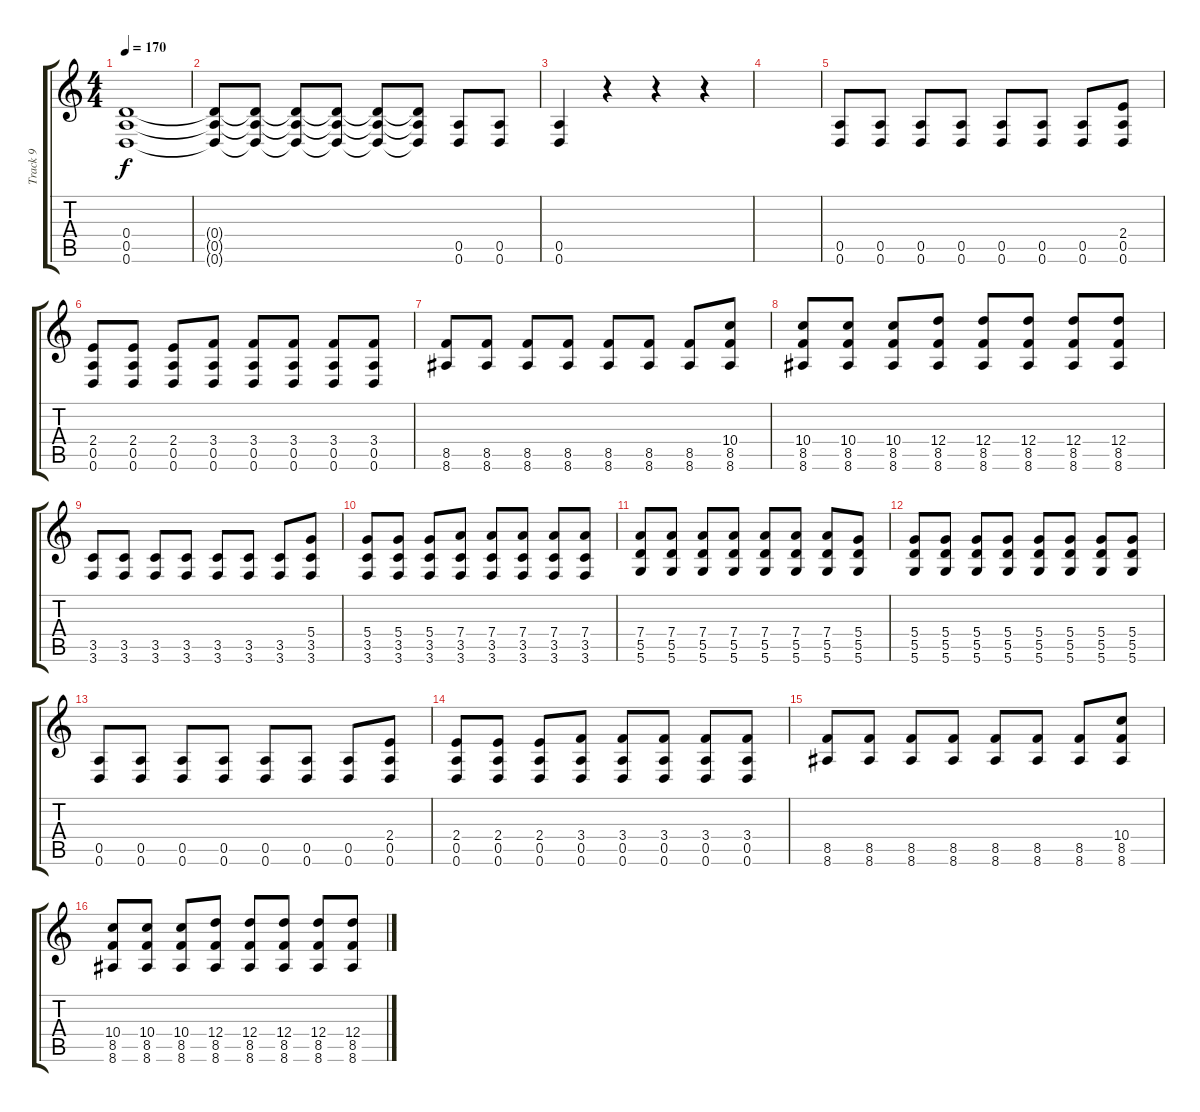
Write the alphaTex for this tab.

\track ("Track 9" "Track 9") {instrument distortionguitar bank 1}
\staff {score tabs}
\tuning (E4 B3 G3 D3 A2 D2) {hide}
\ts (4 4)
\tempo 170
\clef g2
\ks c
(0.4 0.5 0.6).1{dy f volume 13} |
(0.4{t} 0.5{t} 0.6{t}).8 (0.4{t} 0.5{t} 0.6{t}).8 (0.4{t} 0.5{t} 0.6{t}).8 (0.4{t} 0.5{t} 0.6{t}).8 (0.4{t} 0.5{t} 0.6{t}).8 (0.4{t} 0.5{t} 0.6{t}).8 (0.5 0.6).8 (0.5 0.6).8 |
(0.5 0.6).4 r.4 r.4 r.4 |
|
(0.5 0.6).8 (0.5 0.6).8 (0.5 0.6).8 (0.5 0.6).8 (0.5 0.6).8 (0.5 0.6).8 (0.5 0.6).8 (2.4 0.5 0.6).8 |
(2.4 0.5 0.6).8 (2.4 0.5 0.6).8 (2.4 0.5 0.6).8 (3.4 0.5 0.6).8 (3.4 0.5 0.6).8 (3.4 0.5 0.6).8 (3.4 0.5 0.6).8 (3.4 0.5 0.6).8 |
(8.5 8.6).8 (8.5 8.6).8 (8.5 8.6).8 (8.5 8.6).8 (8.5 8.6).8 (8.5 8.6).8 (8.5 8.6).8 (10.4 8.5 8.6).8 |
(10.4 8.5 8.6).8 (10.4 8.5 8.6).8 (10.4 8.5 8.6).8 (12.4 8.5 8.6).8 (12.4 8.5 8.6).8 (12.4 8.5 8.6).8 (12.4 8.5 8.6).8 (12.4 8.5 8.6).8 |
(3.5 3.6).8 (3.5 3.6).8 (3.5 3.6).8 (3.5 3.6).8 (3.5 3.6).8 (3.5 3.6).8 (3.5 3.6).8 (5.4 3.5 3.6).8 |
(5.4 3.5 3.6).8 (5.4 3.5 3.6).8 (5.4 3.5 3.6).8 (7.4 3.5 3.6).8 (7.4 3.5 3.6).8 (7.4 3.5 3.6).8 (7.4 3.5 3.6).8 (7.4 3.5 3.6).8 |
(7.4 5.5 5.6).8 (7.4 5.5 5.6).8 (7.4 5.5 5.6).8 (7.4 5.5 5.6).8 (7.4 5.5 5.6).8 (7.4 5.5 5.6).8 (7.4 5.5 5.6).8 (5.4 5.5 5.6).8 |
(5.4 5.5 5.6).8 (5.4 5.5 5.6).8 (5.4 5.5 5.6).8 (5.4 5.5 5.6).8 (5.4 5.5 5.6).8 (5.4 5.5 5.6).8 (5.4 5.5 5.6).8 (5.4 5.5 5.6).8 |
(0.5 0.6).8 (0.5 0.6).8 (0.5 0.6).8 (0.5 0.6).8 (0.5 0.6).8 (0.5 0.6).8 (0.5 0.6).8 (2.4 0.5 0.6).8 |
(2.4 0.5 0.6).8 (2.4 0.5 0.6).8 (2.4 0.5 0.6).8 (3.4 0.5 0.6).8 (3.4 0.5 0.6).8 (3.4 0.5 0.6).8 (3.4 0.5 0.6).8 (3.4 0.5 0.6).8 |
(8.5 8.6).8 (8.5 8.6).8 (8.5 8.6).8 (8.5 8.6).8 (8.5 8.6).8 (8.5 8.6).8 (8.5 8.6).8 (10.4 8.5 8.6).8 |
(10.4 8.5 8.6).8 (10.4 8.5 8.6).8 (10.4 8.5 8.6).8 (12.4 8.5 8.6).8 (12.4 8.5 8.6).8 (12.4 8.5 8.6).8 (12.4 8.5 8.6).8 (12.4 8.5 8.6).8
